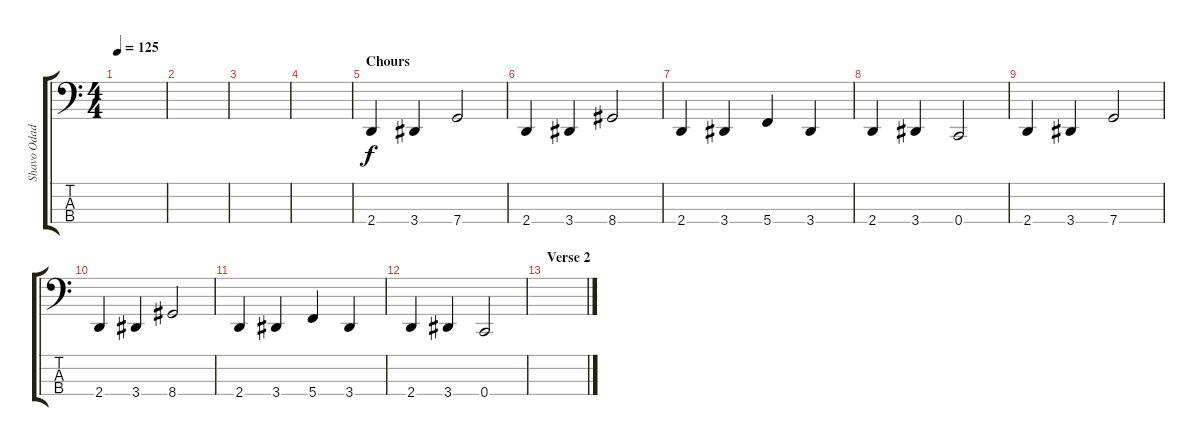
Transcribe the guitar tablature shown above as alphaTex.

\track ("Shavo Odadjian" "Shavo Odad") {instrument electricbasspick}
\staff {score tabs}
\tuning (F2 C2 G1 C1) {hide}
\ts (4 4)
\tempo 125
\clef f4
\ks c
|
|
|
|
\section ("" "Chours")
2.4.4 3.4.4 7.4.2 |
2.4.4 3.4.4 8.4.2 |
2.4.4 3.4.4 5.4.4 3.4.4 |
2.4.4 3.4.4 0.4.2 |
2.4.4 3.4.4 7.4.2 |
2.4.4 3.4.4 8.4.2 |
2.4.4 3.4.4 5.4.4 3.4.4 |
2.4.4 3.4.4 0.4.2 |
\section ("" "Verse 2")
